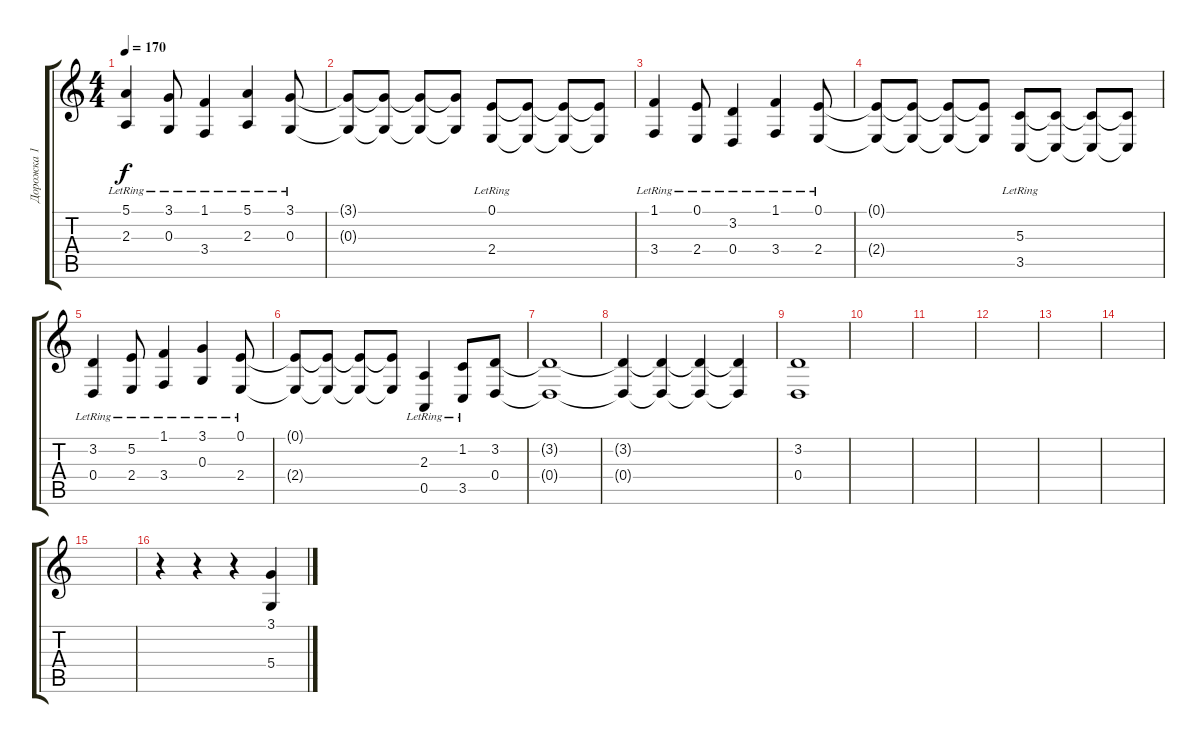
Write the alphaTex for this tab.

\track ("Дорожка 1" "Дорожка 1") {instrument pad1newage}
\staff {score tabs}
\tuning (E4 B3 G3 D3 A2 E2) {hide}
\ts (4 4)
\tempo 170
\clef g2
\ks c
(5.1{lr} 2.3{lr}).4{dy f} (3.1{lr} 0.3{lr}).8 (1.1{lr} 3.4{lr}).4 (5.1{lr} 2.3{lr}).4 (3.1{lr} 0.3{lr}).8 |
(3.1{t} 0.3{t}).8 (3.1{t} 0.3{t}).8 (3.1{t} 0.3{t}).8 (3.1{t} 0.3{t}).8 (0.1{lr} 2.4{lr}).8 (0.1{t} 2.4{t}).8 (0.1{t} 2.4{t}).8 (0.1{t} 2.4{t}).8 |
(1.1{lr} 3.4{lr}).4 (0.1{lr} 2.4{lr}).8 (3.2{lr} 0.4{lr}).4 (1.1{lr} 3.4{lr}).4 (0.1{lr} 2.4{lr}).8 |
(0.1{t} 2.4{t}).8 (0.1{t} 2.4{t}).8 (0.1{t} 2.4{t}).8 (0.1{t} 2.4{t}).8 (5.3{lr} 3.5{lr}).8 (5.3{t} 3.5{t}).8 (5.3{t} 3.5{t}).8 (5.3{t} 3.5{t}).8 |
(3.2{lr} 0.4{lr}).4 (5.2{lr} 2.4{lr}).8 (1.1{lr} 3.4{lr}).4 (3.1{lr} 0.3{lr}).4 (0.1{lr} 2.4{lr}).8 |
(0.1{t} 2.4{t}).8 (0.1{t} 2.4{t}).8 (0.1{t} 2.4{t}).8 (0.1{t} 2.4{t}).8 (2.3 0.5{lr}).4 (1.2{lr} 3.5).8 (3.2 0.4).8 |
(3.2{t} 0.4{t}).1 |
(3.2{t} 0.4{t}).4 (3.2{t} 0.4{t}).4 (3.2{t} 0.4{t}).4 (3.2{t} 0.4{t}).4 |
(3.2 0.4).1 |
|
|
|
|
|
|
r.4 r.4 r.4 (3.1 5.4).4
